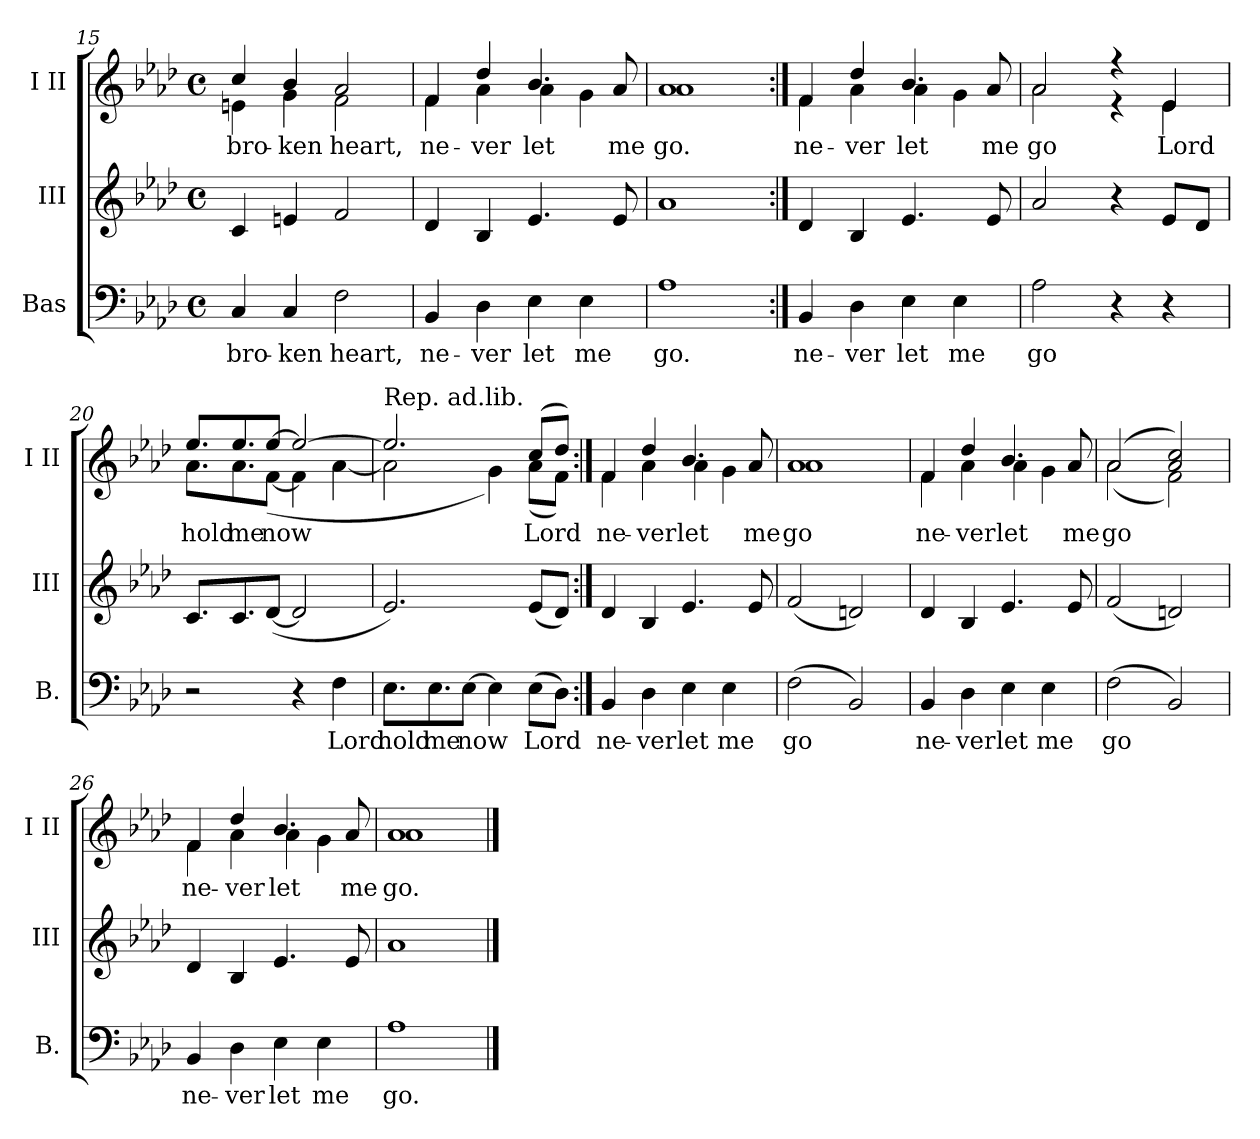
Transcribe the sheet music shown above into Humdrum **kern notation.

**kern	**text	**kern	**kern	**text
*part3	*part3	*part2	*part1	*part1
*staff3	*staff3	*staff2	*staff1	*staff1
*I"Bas	*	*I"III	*I"I II	*
*I'B.	*	*I'III	*I'I II	*
*clefF4	*	*clefG2	*clefG2	*
*k[b-e-a-d-]	*	*k[b-e-a-d-]	*k[b-e-a-d-]	*
*M4/4	*	*M4/4	*M4/4	*
*met(c)	*	*met(c)	*met(c)	*
=15	=15	=15	=15	=15
!	!LO:LY:b	!	!	!LO:LY:b
*	*	*	*^	*
4C/	bro-	4c/	4cc/	4en\	bro-
!	!LO:LY:b	!	!	!	!LO:LY:b
4C/	-ken	4en/	4b-/	4g\	-ken
!	!LO:LY:b	!	!	!	!LO:LY:b
2F\	heart,	2f/	2a-/	2f\	heart,
!!LO:PB:g=z	!!
=16	=16	=16	=16	=16	=16
!	!LO:LY:b	!	!	!	!LO:LY:b
4BB-/	ne-	4d-/	4f/	4f\	ne-
!	!LO:LY:b	!	!	!	!LO:LY:b
4D-\	-ver	4B-/	4dd-/	4a-\	-ver
!	!LO:LY:b	!	!	!	!LO:LY:b
4E-\	let	4.e-/	4.b-/	4a-\	let
!	!LO:LY:b	!	!	!	!
4E-\	me	.	.	4g\	.
!	!	!	!	!	!LO:LY:b
.	.	8e-/	8a-/	.	me
=17	=17	=17	=17	=17	=17
!	!LO:LY:b	!	!	!	!LO:LY:b
1A-	go.	1a-	1a-	1a-	go.
=18:|!	=18:|!	=18:|!	=18:|!	=18:|!	=18:|!
!	!LO:LY:b	!	!	!	!LO:LY:b
4BB-/	ne-	4d-/	4f/	4f\	ne-
!	!LO:LY:b	!	!	!	!LO:LY:b
4D-\	-ver	4B-/	4dd-/	4a-\	-ver
!	!LO:LY:b	!	!	!	!LO:LY:b
4E-\	let	4.e-/	4.b-/	4a-\	let
!	!LO:LY:b	!	!	!	!
4E-\	me	.	.	4g\	.
!	!	!	!	!	!LO:LY:b
.	.	8e-/	8a-/	.	me
=19	=19	=19	=19	=19	=19
!	!LO:LY:b	!	!	!	!LO:LY:b
2A-\	go	2a-/	2a-/	2a-\	go
4r	.	4r	4r	4r	.
!	!	!	!	!	!LO:LY:b
4r	.	8e-/L	4e-/	4e-\	Lord
.	.	8d-/J	.	.	.
=20	=20	=20	=20	=20	=20
!	!	!	!	!	!LO:LY:b
2r	.	8.c/L	8.ee-/L	8.a-\L	hold
!	!	!	!	!	!LO:LY:b
.	.	8.c/	8.ee-/	8.a-\	me
!	!	!	!	!	!LO:LY:b
.	.	([8d-/J	[8ee-/J	([8f\J	now
4r	.	2d-/]	2ee-/_	4f\]	.
!	!LO:LY:b	!	!	!	!
4F\	Lord	.	.	[4a-\	.
!!LO:LB:g=z	!!
=21	=21	=21	=21	=21	=21
!	!	!	!LO:TX:a:t=Rep. ad.lib.	!	!
!	!LO:LY:b	!	!	!	!
8.E-\L	hold	2.e-/)	2.ee-/]	2a-\]	.
!	!LO:LY:b	!	!	!	!
8.E-\	me	.	.	.	.
!	!LO:LY:b	!	!	!	!
[8E-\J	now	.	.	.	.
4E-\]	.	.	.	4g\)	.
!	!LO:LY:b	!	!	!	!LO:LY:b
(8E-\L	Lord	(8e-/L	(8cc/L	(8a-\L	Lord
8D-\J)	.	8d-/J)	8dd-/J)	8f\J)	.
=22:|!	=22:|!	=22:|!	=22:|!	=22:|!	=22:|!
!	!LO:LY:b	!	!	!	!LO:LY:b
4BB-/	ne-	4d-/	4f/	4f\	ne-
!	!LO:LY:b	!	!	!	!LO:LY:b
4D-\	-ver	4B-/	4dd-/	4a-\	-ver
!	!LO:LY:b	!	!	!	!LO:LY:b
4E-\	let	4.e-/	4.b-/	4a-\	let
!	!LO:LY:b	!	!	!	!
4E-\	me	.	.	4g\	.
!	!	!	!	!	!LO:LY:b
.	.	8e-/	8a-/	.	me
=23	=23	=23	=23	=23	=23
!	!LO:LY:b	!	!	!	!LO:LY:b
(2F\	go	(2f/	1a-	1a-	go
2BB-/)	.	2dn/)	.	.	.
=24	=24	=24	=24	=24	=24
!	!LO:LY:b	!	!	!	!LO:LY:b
4BB-/	ne-	4d-/	4f/	4f\	ne-
!	!LO:LY:b	!	!	!	!LO:LY:b
4D-\	-ver	4B-/	4dd-/	4a-\	-ver
!	!LO:LY:b	!	!	!	!LO:LY:b
4E-\	let	4.e-/	4.b-/	4a-\	let
!	!LO:LY:b	!	!	!	!
4E-\	me	.	.	4g\	.
!	!	!	!	!	!LO:LY:b
.	.	8e-/	8a-/	.	me
=25	=25	=25	=25	=25	=25
!	!LO:LY:b	!	!	!	!LO:LY:b
(2F\	go	(2f/	(2a-/	(2a-\	go
2BB-/)	.	2dn/)	2a-/ 2cc/)	2f\)	.
!!LO:LB:g=z	!!
=26	=26	=26	=26	=26	=26
!	!LO:LY:b	!	!	!	!LO:LY:b
4BB-/	ne-	4d-/	4f/	4f\	ne-
!	!LO:LY:b	!	!	!	!LO:LY:b
4D-\	-ver	4B-/	4dd-/	4a-\	-ver
!	!LO:LY:b	!	!	!	!LO:LY:b
4E-\	let	4.e-/	4.b-/	4a-\	let
!	!LO:LY:b	!	!	!	!
4E-\	me	.	.	4g\	.
!	!	!	!	!	!LO:LY:b
.	.	8e-/	8a-/	.	me
=27	=27	=27	=27	=27	=27
!	!LO:LY:b	!	!	!	!LO:LY:b
1A-	go.	1a-	1a-	1a-	go.
*	*	*	*v	*v	*
==	==	==	==	==
*-	*-	*-	*-	*-
